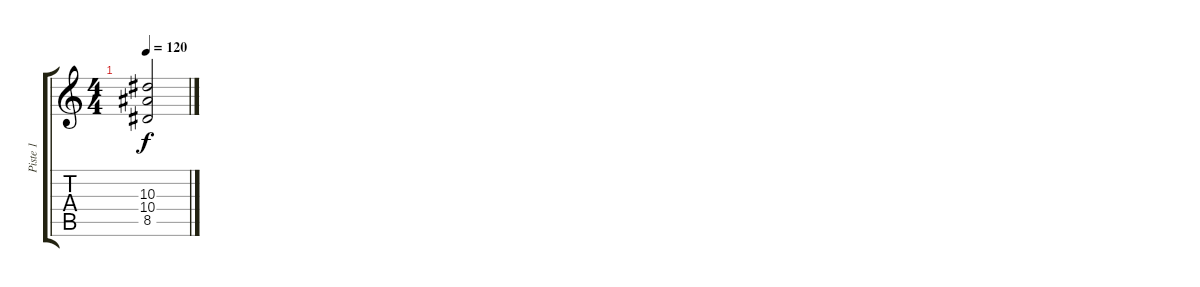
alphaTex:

\track ("Piste 1" "Piste 1") {instrument distortionguitar}
\staff {score tabs}
\tuning (D4 A3 F3 C3 G2 D2) {hide}
\ts (4 4)
\tempo 120
\clef g2
\ks c
(10.3 10.4 8.5).2{dy f}
